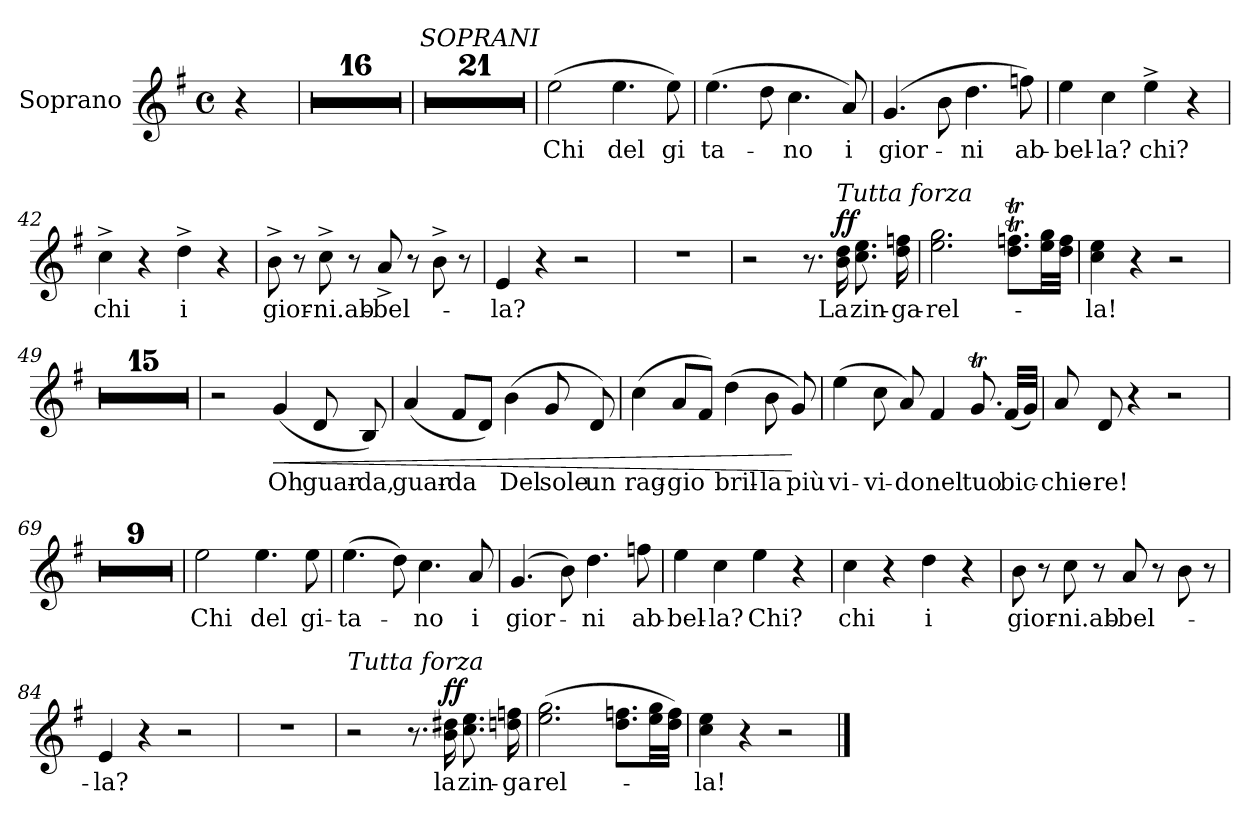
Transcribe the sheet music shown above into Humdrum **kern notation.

**kern	**text	**dynam
*part1	*part1	*part1
*staff1	*staff1	*staff1
*I"Soprano	*	*
*I'S.	*	*
*clefG2	*	*
*k[f#]	*	*
*M4/4	*	*
*met(c)	*	*
=	=	=
4r	.	.
=1	=1	=1
1r	.	.
=2	=2	=2
1r	.	.
=3	=3	=3
1r	.	.
=4	=4	=4
1r	.	.
!!LO:PB:g=z
=5	=5	=5
1r	.	.
=6	=6	=6
1r	.	.
=7	=7	=7
1r	.	.
=8	=8	=8
1r	.	.
!!LO:LB:g=z
=9	=9	=9
1r	.	.
=10	=10	=10
1r	.	.
=11	=11	=11
1r	.	.
=12	=12	=12
1r	.	.
!!LO:PB:g=z
=13	=13	=13
1r	.	.
=14	=14	=14
1r	.	.
=15	=15	=15
1r	.	.
=16	=16	=16
1r	.	.
!!LO:PB:g=z
=17	=17	=17
!LO:TX:a:i:t=SOPRANI	!	!
1r	.	.
=18	=18	=18
1r	.	.
=19	=19	=19
1r	.	.
=20	=20	=20
1r	.	.
!!LO:PB:g=z
=21	=21	=21
1r	.	.
=22	=22	=22
1r	.	.
=23	=23	=23
1r	.	.
=24	=24	=24
1r	.	.
=25	=25	=25
1r	.	.
!!LO:PB:g=z
=26	=26	=26
1r	.	.
=27	=27	=27
1r	.	.
=28	=28	=28
1r	.	.
=29	=29	=29
1r	.	.
=30	=30	=30
1r	.	.
!!LO:PB:g=z
=31	=31	=31
1r	.	.
=32	=32	=32
1r	.	.
=33	=33	=33
1r	.	.
=34	=34	=34
1r	.	.
=35	=35	=35
1r	.	.
=36	=36	=36
1r	.	.
=37	=37	=37
1r	.	.
!!LO:PB:g=z
=38	=38	=38
!	!LO:LY:b	!
(2ee\	Chi	.
!	!LO:LY:b	!
4.ee\	del	.
!	!LO:LY:b	!
8ee\)	gi	.
=39	=39	=39
!	!LO:LY:b	!
(4.ee\	ta-	.
8dd\	.	.
!	!LO:LY:b	!
4.cc\	-no	.
!	!LO:LY:b	!
8a/)	i	.
=40	=40	=40
!	!LO:LY:b	!
(4.g/	gior-	.
8b\	.	.
!	!LO:LY:b	!
4.dd\	-ni	.
!	!LO:LY:b	!
8ffn\)	ab-	.
=41	=41	=41
!	!LO:LY:b	!
4ee\	-bel-	.
!	!LO:LY:b	!
4cc\	-la?	.
!	!LO:LY:b	!
4ee^\	chi?	.
4r	.	.
=42	=42	=42
!	!LO:LY:b	!
4cc^\	chi	.
4r	.	.
!	!LO:LY:b	!
4dd^\	i	.
4r	.	.
=43	=43	=43
!	!LO:LY:b	!
8b^\	gior-	.
8r	.	.
!	!LO:LY:b	!
8cc^\	-ni.ab-	.
8r	.	.
!	!LO:LY:b	!
8a^/	-bel-	.
8r	.	.
8b^\	.	.
8r	.	.
=44	=44	=44
!	!LO:LY:b	!
4e/	-la?	.
4r	.	.
2r	.	.
!!LO:PB:g=z
=45	=45	=45
1r	.	.
=46	=46	=46
2r	.	.
8.r	.	.
!LO:TX:a:i:t=Tutta forza	!	!
!	!LO:LY:b	!LO:DY:a
16b\ 16dd\	La	ff
!	!LO:LY:b	!
8.cc\ 8.ee\	zin-	.
!	!LO:LY:b	!
16dd\ 16ffn\	-ga-	.
=47	=47	=47
!	!LO:LY:b	!
2.ee\ 2.gg\	-rel-	.
8.dd\T 8.ffn\TL	.	.
32ee\ 32gg\LL	.	.
32dd\ 32ff\JJJ	.	.
=48	=48	=48
!	!LO:LY:b	!
4cc\ 4ee\	-la!	.
4r	.	.
2r	.	.
=49	=49	=49
1r	.	.
!!LO:PB:g=z
=50	=50	=50
1r	.	.
=51	=51	=51
1r	.	.
=52	=52	=52
1r	.	.
=53	=53	=53
1r	.	.
!!LO:PB:g=z
=54	=54	=54
1r	.	.
=55	=55	=55
1r	.	.
=56	=56	=56
1r	.	.
=57	=57	=57
1r	.	.
!!LO:PB:g=z
=58	=58	=58
1r	.	.
=59	=59	=59
1r	.	.
=60	=60	=60
1r	.	.
=61	=61	=61
1r	.	.
!!LO:PB:g=z
=62	=62	=62
1r	.	.
=63	=63	=63
1r	.	.
=64	=64	=64
2r	.	.
!	!LO:LY:b	!LO:HP:b
(4g/	Oh	<
!	!LO:LY:b	!
8d/	guar-	.
!	!LO:LY:b	!
8B/)	-da,	.
=65	=65	=65
!	!LO:LY:b	!
(4a/	guar-	.
!	!LO:LY:b	!
8f#/L	-da	.
8d/J)	.	.
!	!LO:LY:b	!
(4b\	Del	.
!	!LO:LY:b	!
8g/	sole	.
!	!LO:LY:b	!
8d/)	un	.
=66	=66	=66
!	!LO:LY:b	!
(4cc\	rag-	.
!	!LO:LY:b	!
8a/L	-gio	.
8f#/J)	.	.
!	!LO:LY:b	!
(4dd\	bril-	.
!	!LO:LY:b	!
8b\	-la	.
!	!LO:LY:b	!
8g/)	più	[
!!LO:PB:g=z
=67	=67	=67
!	!LO:LY:b	!
(4ee\	vi-	.
!	!LO:LY:b	!
8cc\	-vi-	.
!	!LO:LY:b	!
8a/)	-do	.
!	!LO:LY:b	!
4f#/	nel	.
!	!LO:LY:b	!
8.gT/	tuo	.
!	!LO:LY:b	!
(32f#/LLL	bic-	.
32g/JJJ)	.	.
=68	=68	=68
!	!LO:LY:b	!
8a/	-chie-	.
!	!LO:LY:b	!
8d/	-re!	.
4r	.	.
2r	.	.
=69	=69	=69
1r	.	.
=70	=70	=70
1r	.	.
!!LO:PB:g=z
=71	=71	=71
1r	.	.
=72	=72	=72
1r	.	.
=73	=73	=73
1r	.	.
=74	=74	=74
1r	.	.
=75	=75	=75
1r	.	.
=76	=76	=76
1r	.	.
!!LO:PB:g=z
=77	=77	=77
1r	.	.
=78	=78	=78
!	!LO:LY:b	!
2ee\	Chi	.
!	!LO:LY:b	!
4.ee\	del	.
!	!LO:LY:b	!
8ee\	gi-	.
=79	=79	=79
!	!LO:LY:b	!
(4.ee\	-ta-	.
8dd\)	.	.
!	!LO:LY:b	!
4.cc\	-no	.
!	!LO:LY:b	!
8a/	i	.
=80	=80	=80
!	!LO:LY:b	!
(4.g/	gior-	.
8b\)	.	.
!	!LO:LY:b	!
4.dd\	-ni	.
!	!LO:LY:b	!
8ffn\	ab-	.
=81	=81	=81
!	!LO:LY:b	!
4ee\	-bel-	.
!	!LO:LY:b	!
4cc\	-la?	.
!	!LO:LY:b	!
4ee\	Chi?	.
4r	.	.
=82	=82	=82
!	!LO:LY:b	!
4cc\	chi	.
4r	.	.
!	!LO:LY:b	!
4dd\	i	.
4r	.	.
!!LO:PB:g=z
=83	=83	=83
!	!LO:LY:b	!
8b\	gior-	.
8r	.	.
!	!LO:LY:b	!
8cc\	-ni.ab-	.
8r	.	.
!	!LO:LY:b	!
8a/	-bel-	.
8r	.	.
8b\	.	.
8r	.	.
=84	=84	=84
!	!LO:LY:b	!
4e/	-la?	.
4r	.	.
2r	.	.
=85	=85	=85
1r	.	.
=86	=86	=86
!LO:TX:a:i:t=Tutta forza	!	!
2r	.	.
8.r	.	.
!	!LO:LY:b	!LO:DY:a
16b\ 16dd#X\	la	ff
!	!LO:LY:b	!
8.cc\ 8.ee\	zin-	.
!	!LO:LY:b	!
16ddn\ 16ffn\	-ga	.
=87	=87	=87
!	!LO:LY:b	!
(2.ee\ 2.gg\	rel-	.
8.dd\ 8.ffn\L	.	.
32ee\ 32gg\LL	.	.
32dd\ 32ff\JJJ)	.	.
=88	=88	=88
!	!LO:LY:b	!
4cc\ 4ee\	-la!	.
4r	.	.
2r	.	.
==	==	==
*-	*-	*-
